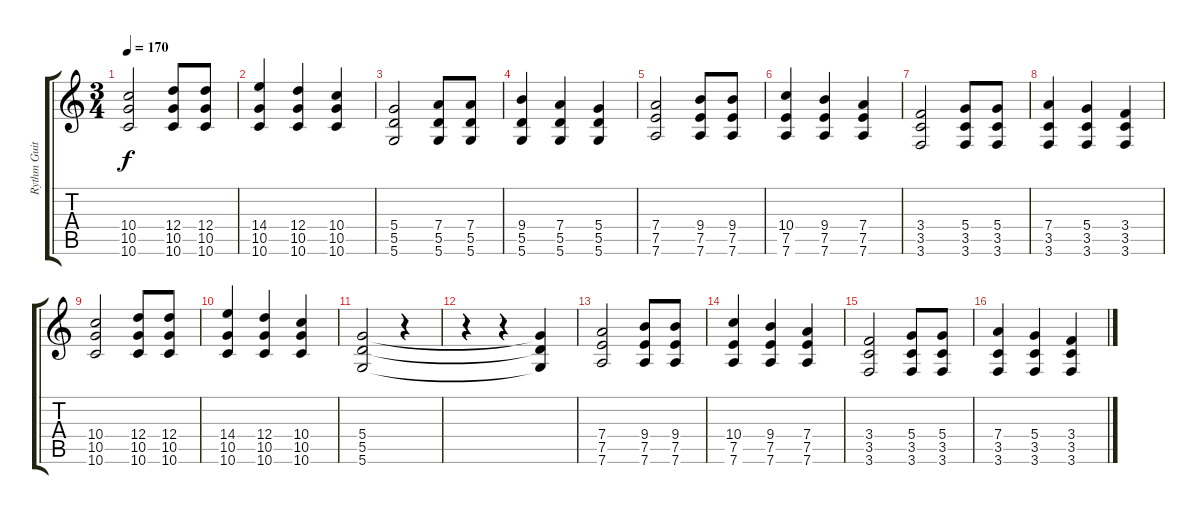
\track ("Rythm Guitar" "Rythm Guit") {instrument electricguitarclean}
\staff {score tabs}
\tuning (E4 B3 G3 D3 A2 D2) {hide}
\ts (3 4)
\tempo 170
\clef g2
\ks c
(10.4 10.5 10.6).2{dy f} (12.4 10.5 10.6).8 (12.4 10.5 10.6).8 |
(14.4 10.5 10.6).4 (12.4 10.5 10.6).4 (10.4 10.5 10.6).4 |
(5.4 5.5 5.6).2 (7.4 5.5 5.6).8 (7.4 5.5 5.6).8 |
(9.4 5.5 5.6).4 (7.4 5.5 5.6).4 (5.4 5.5 5.6).4 |
(7.4 7.5 7.6).2 (9.4 7.5 7.6).8 (9.4 7.5 7.6).8 |
(10.4 7.5 7.6).4 (9.4 7.5 7.6).4 (7.4 7.5 7.6).4 |
(3.4 3.5 3.6).2 (5.4 3.5 3.6).8 (5.4 3.5 3.6).8 |
(7.4 3.5 3.6).4 (5.4 3.5 3.6).4 (3.4 3.5 3.6).4 |
(10.4 10.5 10.6).2 (12.4 10.5 10.6).8 (12.4 10.5 10.6).8 |
(14.4 10.5 10.6).4 (12.4 10.5 10.6).4 (10.4 10.5 10.6).4 |
(5.4 5.5 5.6).2 r.4 |
r.4 r.4 (5.4{t} 5.5{t} 5.6{t}).4 |
(7.4 7.5 7.6).2{instrument electricguitarclean} (9.4 7.5 7.6).8 (9.4 7.5 7.6).8 |
(10.4 7.5 7.6).4 (9.4 7.5 7.6).4 (7.4 7.5 7.6).4 |
(3.4 3.5 3.6).2 (5.4 3.5 3.6).8 (5.4 3.5 3.6).8 |
(7.4 3.5 3.6).4 (5.4 3.5 3.6).4 (3.4 3.5 3.6).4
